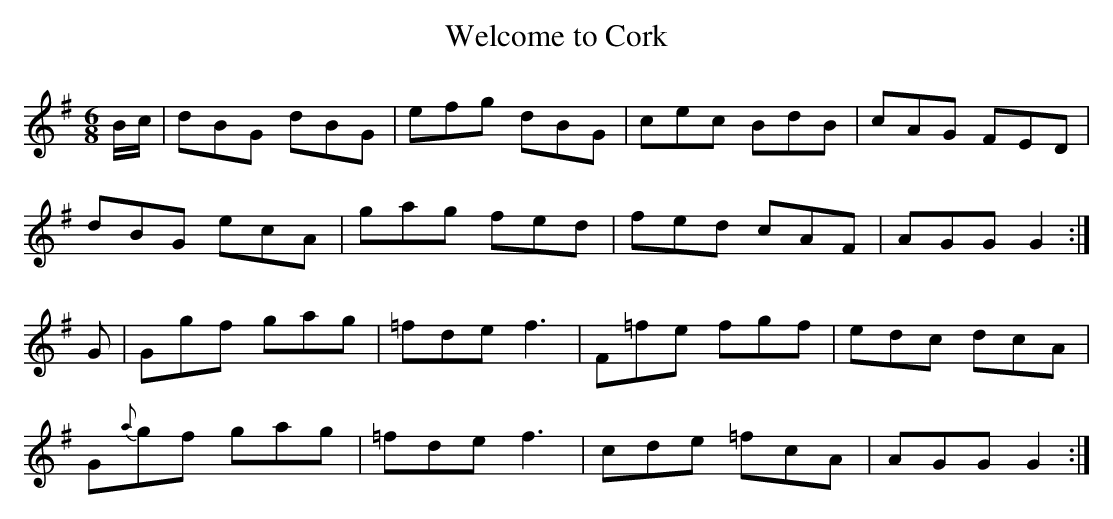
X:1
T:Welcome to Cork
M:6/8
L:1/8
K:G
B/c/ | dBG dBG | efg dBG | cec BdB |cAG FED |
dBG ecA | gag fed | fed cAF | AGG G2 :|
G | Ggf gag | =fde f3 | F=fe fgf | edc dcA |
G{a}gf gag | =fde f3 | cde =fcA | AGG G2 :|
